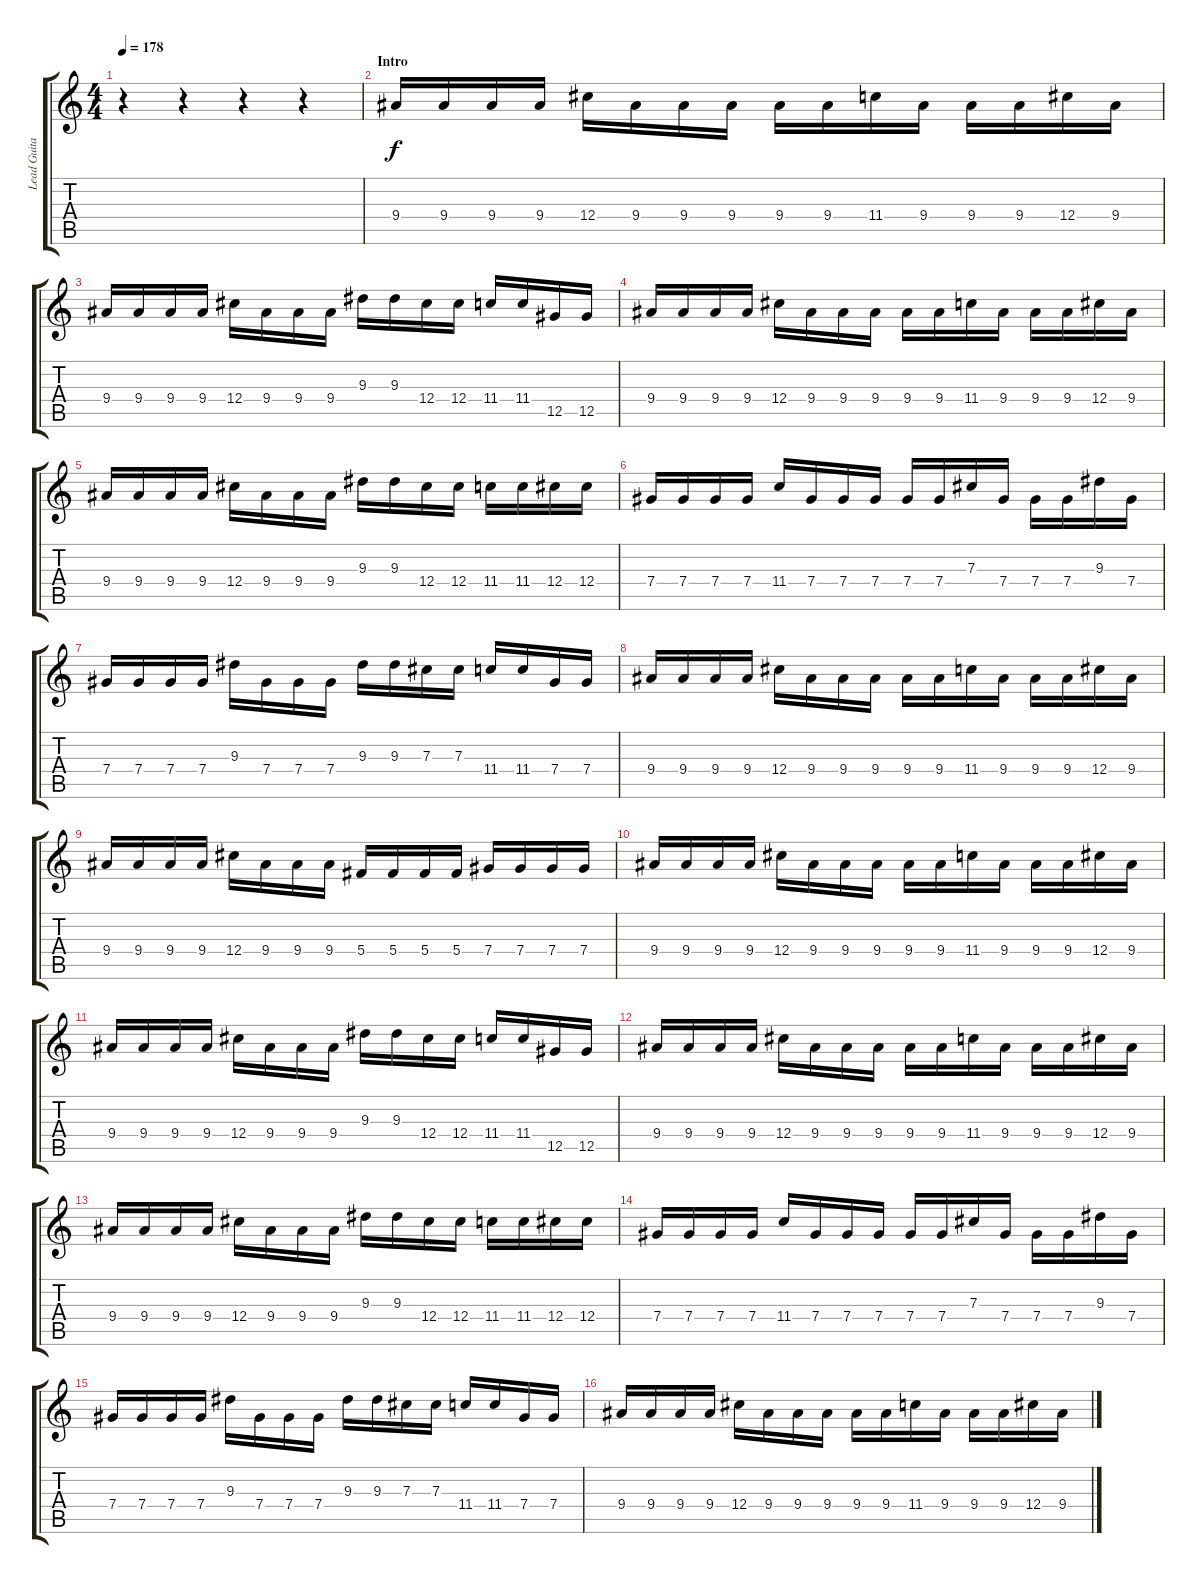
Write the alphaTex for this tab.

\track ("Lead Guitar 1 - Kai Hansen" "Lead Guita") {instrument distortionguitar}
\staff {score tabs}
\tuning (Eb4 Bb3 Gb3 Db3 Ab2 Eb2) {hide}
\ts (4 4)
\tempo 178
\clef g2
\ks c
r.4{dy f instrument distortionguitar} r.4 r.4 r.4 |
\section ("" "Intro")
9.4.16 9.4.16 9.4.16 9.4.16 12.4.16 9.4.16 9.4.16 9.4.16 9.4.16 9.4.16 11.4.16 9.4.16 9.4.16 9.4.16 12.4.16 9.4.16 |
9.4.16 9.4.16 9.4.16 9.4.16 12.4.16 9.4.16 9.4.16 9.4.16 9.3.16 9.3.16 12.4.16 12.4.16 11.4.16 11.4.16 12.5.16 12.5.16 |
9.4.16 9.4.16 9.4.16 9.4.16 12.4.16 9.4.16 9.4.16 9.4.16 9.4.16 9.4.16 11.4.16 9.4.16 9.4.16 9.4.16 12.4.16 9.4.16 |
9.4.16 9.4.16 9.4.16 9.4.16 12.4.16 9.4.16 9.4.16 9.4.16 9.3.16 9.3.16 12.4.16 12.4.16 11.4.16 11.4.16 12.4.16 12.4.16 |
7.4.16 7.4.16 7.4.16 7.4.16 11.4.16 7.4.16 7.4.16 7.4.16 7.4.16 7.4.16 7.3.16 7.4.16 7.4.16 7.4.16 9.3.16 7.4.16 |
7.4.16 7.4.16 7.4.16 7.4.16 9.3.16 7.4.16 7.4.16 7.4.16 9.3.16 9.3.16 7.3.16 7.3.16 11.4.16 11.4.16 7.4.16 7.4.16 |
9.4.16 9.4.16 9.4.16 9.4.16 12.4.16 9.4.16 9.4.16 9.4.16 9.4.16 9.4.16 11.4.16 9.4.16 9.4.16 9.4.16 12.4.16 9.4.16 |
9.4.16 9.4.16 9.4.16 9.4.16 12.4.16 9.4.16 9.4.16 9.4.16 5.4.16 5.4.16 5.4.16 5.4.16 7.4.16 7.4.16 7.4.16 7.4.16 |
9.4.16 9.4.16 9.4.16 9.4.16 12.4.16 9.4.16 9.4.16 9.4.16 9.4.16 9.4.16 11.4.16 9.4.16 9.4.16 9.4.16 12.4.16 9.4.16 |
9.4.16 9.4.16 9.4.16 9.4.16 12.4.16 9.4.16 9.4.16 9.4.16 9.3.16 9.3.16 12.4.16 12.4.16 11.4.16 11.4.16 12.5.16 12.5.16 |
9.4.16 9.4.16 9.4.16 9.4.16 12.4.16 9.4.16 9.4.16 9.4.16 9.4.16 9.4.16 11.4.16 9.4.16 9.4.16 9.4.16 12.4.16 9.4.16 |
9.4.16 9.4.16 9.4.16 9.4.16 12.4.16 9.4.16 9.4.16 9.4.16 9.3.16 9.3.16 12.4.16 12.4.16 11.4.16 11.4.16 12.4.16 12.4.16 |
7.4.16 7.4.16 7.4.16 7.4.16 11.4.16 7.4.16 7.4.16 7.4.16 7.4.16 7.4.16 7.3.16 7.4.16 7.4.16 7.4.16 9.3.16 7.4.16 |
7.4.16 7.4.16 7.4.16 7.4.16 9.3.16 7.4.16 7.4.16 7.4.16 9.3.16 9.3.16 7.3.16 7.3.16 11.4.16 11.4.16 7.4.16 7.4.16 |
9.4.16 9.4.16 9.4.16 9.4.16 12.4.16 9.4.16 9.4.16 9.4.16 9.4.16 9.4.16 11.4.16 9.4.16 9.4.16 9.4.16 12.4.16 9.4.16
